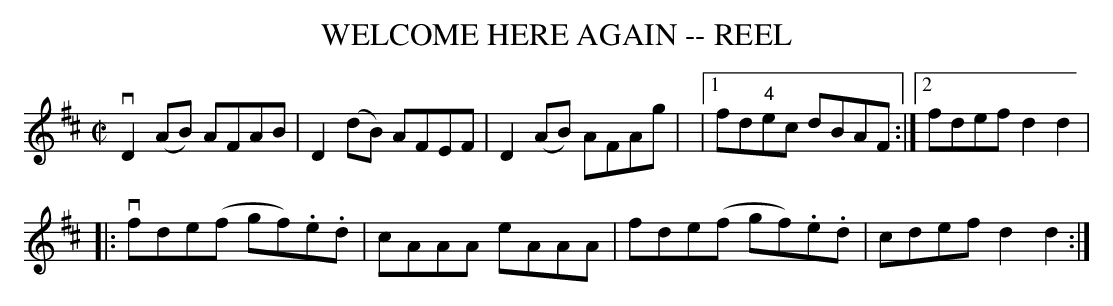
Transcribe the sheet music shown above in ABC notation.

X:1
T: WELCOME HERE AGAIN -- REEL
M: C|
L: 1/8
K: D
vD2 (AB) AFAB | D2 (dB) AFEF | D2 (AB) AFAg |\
|1 fd"4"ec dBAF :|2 fdef d2 d2 |
|: vfde(f gf).e.d | cAAA eAAA | fde(f gf).e.d | cdef d2 d2 :|
